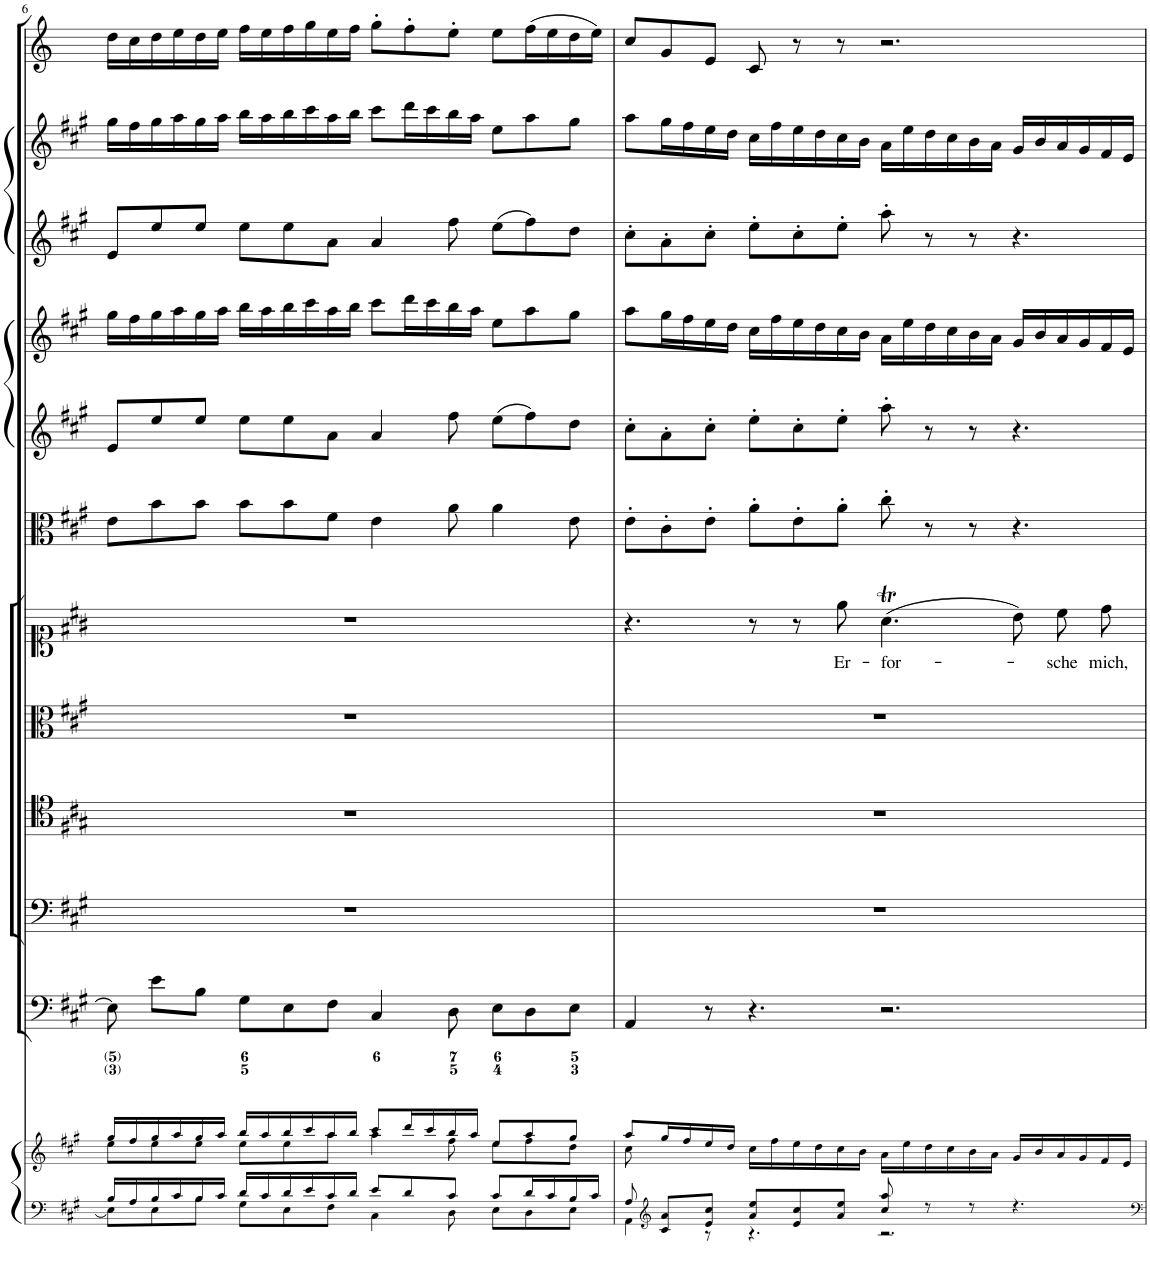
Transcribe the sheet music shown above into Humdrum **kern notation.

**kern	**kern	**kern	**kern	**kern	**kern	**kern	**text	**kern	**kern	**kern	**kern	**kern	**kern
*part12	*part12	*part11	*part10	*part9	*part8	*part7	*part7	*part6	*part5	*part4	*part3	*part2	*part1
*staff13	*staff12	*staff11	*staff10	*staff9	*staff8	*staff7	*staff7	*staff6	*staff5	*staff4	*staff3	*staff2	*staff1
*I"Piano reduction	*	*I"Continuo	*I"Basso	*I"Tenore	*I"Alto	*I"Soprano	*	*I"Viola	*I"Violino II	*I"Violino I	*I"Oboe II d'amore	*I"Oboe I	*I"Corno
*I'Pno	*	*	*	*	*	*	*	*I'Vla	*I'Vln	*I'Vln	*I'Ob	*I'Ob	*
!!LO:PB:g=z
*clefF4	*clefG2	*clefF4	*clefF4	*clefC4	*clefC3	*clefC1	*	*clefC3	*clefG2	*clefG2	*clefG2	*clefG2	*clefG2
*	*	*	*	*	*	*	*	*	*	*	*	*	*Trd2c3
*k[f#c#g#]	*k[f#c#g#]	*k[f#c#g#]	*k[f#c#g#]	*k[f#c#g#]	*k[f#c#g#]	*k[f#c#g#]	*	*k[f#c#g#]	*k[f#c#g#]	*k[f#c#g#]	*k[f#c#g#]	*k[f#c#g#]	*k[]
*M12/8	*M12/8	*M12/8	*M12/8	*M12/8	*M12/8	*M12/8	*	*M12/8	*M12/8	*M12/8	*M12/8	*M12/8	*M12/8
=6	=6	=6	=6	=6	=6	=6	=6	=6	=6	=6	=6	=6	=6
*^	*^	*	*	*	*	*	*	*	*	*	*	*	*
16B/LL	8E\L]	16gg#/LL	8ee\L	8E\]	1.r	1.r	1.r	1.r	.	8e\L	8e/L	16gg#\LL	8e/L	16gg#\LL	16dd\LL
16A/	.	16ff#/	.	.	.	.	.	.	.	.	.	16ff#\	.	16ff#\	16cc\
16B/	8E\	16gg#/	8ee\	8e\L	.	.	.	.	.	8b\	8ee/	16gg#\	8ee/	16gg#\	16dd\
16c#/	.	16aa/	.	.	.	.	.	.	.	.	.	16aa\	.	16aa\	16ee\
16B/	8B\J	16gg#/	8ee\J	8B\J	.	.	.	.	.	8b\J	8ee/J	16gg#\	8ee/J	16gg#\	16dd\
16c#/JJ	.	16aa/JJ	.	.	.	.	.	.	.	.	.	16aa\JJ	.	16aa\JJ	16ee\JJ
16d/LL	8G#\L	16bb/LL	8ee\L	8G#\L	.	.	.	.	.	8b\L	8ee\L	16bb\LL	8ee\L	16bb\LL	16ff\LL
16c#/	.	16aa/	.	.	.	.	.	.	.	.	.	16aa\	.	16aa\	16ee\
16d/	8E\	16bb/	8ee\	8E\	.	.	.	.	.	8b\	8ee\	16bb\	8ee\	16bb\	16ff\
16e/	.	16ccc#/	.	.	.	.	.	.	.	.	.	16ccc#\	.	16ccc#\	16gg\
16c#/	8F#\J	16aa/	8aa\J	8F#\J	.	.	.	.	.	8f#\J	8a\J	16aa\	8a\J	16aa\	16ee\
16d/JJ	.	16bb/JJ	.	.	.	.	.	.	.	.	.	16bb\JJ	.	16bb\JJ	16ff\JJ
8e/L	4C#\	8ccc#/L	4aa\	4C#/	.	.	.	.	.	4e\	4a/	8ccc#\L	4a/	8ccc#\L	8gg'\L
8d/	.	16ddd/L	.	.	.	.	.	.	.	.	.	16ddd\L	.	16ddd\L	8ff'\
.	.	16ccc#/	.	.	.	.	.	.	.	.	.	16ccc#\	.	16ccc#\	.
8c#/J	8D\	16bb/	8ff#\	8D\	.	.	.	.	.	8a\	8ff#\	16bb\	8ff#\	16bb\	8ee'\J
.	.	16aa/JJ	.	.	.	.	.	.	.	.	.	16aa\JJ	.	16aa\JJ	.
8c#/L	8E\L	8ee/L	8ee\L	8E\L	.	.	.	.	.	4a\	(8ee\L	8ee\L	(8ee\L	8ee\L	8ee\L
16d/L	8D\	8aa/	8ff#\	8D\	.	.	.	.	.	.	8ff#\)	8aa\	8ff#\)	8aa\	(16ff\L
16c#/	.	.	.	.	.	.	.	.	.	.	.	.	.	.	16ee\
16B/	8E\J	8gg#/J	8dd\J	8E\J	.	.	.	.	.	8e\	8dd\J	8gg#\J	8dd\J	8gg#\J	16dd\
16c#/JJ	.	.	.	.	.	.	.	.	.	.	.	.	.	.	16ee\JJ)
=7	=7	=7	=7	=7	=7	=7	=7	=7	=7	=7	=7	=7	=7	=7	=7
8A/	4AA\	8aa/L	8cc#\	4AA/	1.r	1.r	1.r	4.r	.	8e'\L	8cc#'\L	8aa\L	8cc#'\L	8aa\L	8cc/L
*clefG2	*	*	*	*	*	*	*	*	*	*	*	*	*	*	*
8c#/ 8a/L	.	16gg#/L	8ryy	.	.	.	.	.	.	8c#'\	8a'\	16gg#\L	8a'\	16gg#\L	8g/
.	.	16ff#/	.	.	.	.	.	.	.	.	.	16ff#\	.	16ff#\	.
8e/ 8cc#/J	8r	16ee/	8ryy	8r	.	.	.	.	.	8e'\J	8cc#'\J	16ee\	8cc#'\J	16ee\	8e/J
.	.	16dd/JJ	.	.	.	.	.	.	.	.	.	16dd\JJ	.	16dd\JJ	.
8a/ 8ee/L	4.r	16cc#\LL	4.ryy	4.r	.	.	.	8r	.	8a'\L	8ee'\L	16cc#\LL	8ee'\L	16cc#\LL	8c/
.	.	16ff#\	.	.	.	.	.	.	.	.	.	16ff#\	.	16ff#\	.
8e/ 8cc#/	.	16ee\	.	.	.	.	.	8r	.	8e'\	8cc#'\	16ee\	8cc#'\	16ee\	8r
.	.	16dd\	.	.	.	.	.	.	.	.	.	16dd\	.	16dd\	.
!	!	!	!	!	!	!	!	!	!LO:LY:b	!	!	!	!	!	!
8a/ 8ee/J	.	16cc#\	.	.	.	.	.	8ee\	Er-	8a'\J	8ee'\J	16cc#\	8ee'\J	16cc#\	8r
.	.	16b\JJ	.	.	.	.	.	.	.	.	.	16b\JJ	.	16b\JJ	.
!	!	!	!	!	!	!	!	!	!LO:LY:b	!	!	!	!	!	!
8cc#/ 8aa/	2.r	16a\LL	2.ryy	2.r	.	.	.	(4.aT\	-for-	8cc#'\	8aa'\	16a\LL	8aa'\	16a\LL	2.r
.	.	16ee\	.	.	.	.	.	.	.	.	.	16ee\	.	16ee\	.
8r	.	16dd\	.	.	.	.	.	.	.	8r	8r	16dd\	8r	16dd\	.
.	.	16cc#\	.	.	.	.	.	.	.	.	.	16cc#\	.	16cc#\	.
8r	.	16b\	.	.	.	.	.	.	.	8r	8r	16b\	8r	16b\	.
.	.	16a\JJ	.	.	.	.	.	.	.	.	.	16a\JJ	.	16a\JJ	.
4.r	.	16g#/LL	.	.	.	.	.	8b\L)	.	4.r	4.r	16g#/LL	4.r	16g#/LL	.
.	.	16b/	.	.	.	.	.	.	.	.	.	16b/	.	16b/	.
!	!	!	!	!	!	!	!	!	!LO:LY:b	!	!	!	!	!	!
.	.	16a/	.	.	.	.	.	8cc#\	-sche	.	.	16a/	.	16a/	.
.	.	16g#/	.	.	.	.	.	.	.	.	.	16g#/	.	16g#/	.
!	!	!	!	!	!	!	!	!	!LO:LY:b	!	!	!	!	!	!
.	.	16f#/	.	.	.	.	.	8dd\J	mich,	.	.	16f#/	.	16f#/	.
.	.	16e/JJ	.	.	.	.	.	.	.	.	.	16e/JJ	.	16e/JJ	.
*v	*v	*	*	*	*	*	*	*	*	*	*	*	*	*	*
*	*v	*v	*	*	*	*	*	*	*	*	*	*	*	*
=	=	=	=	=	=	=	=	=	=	=	=	=	=
*-	*-	*-	*-	*-	*-	*-	*-	*-	*-	*-	*-	*-	*-
